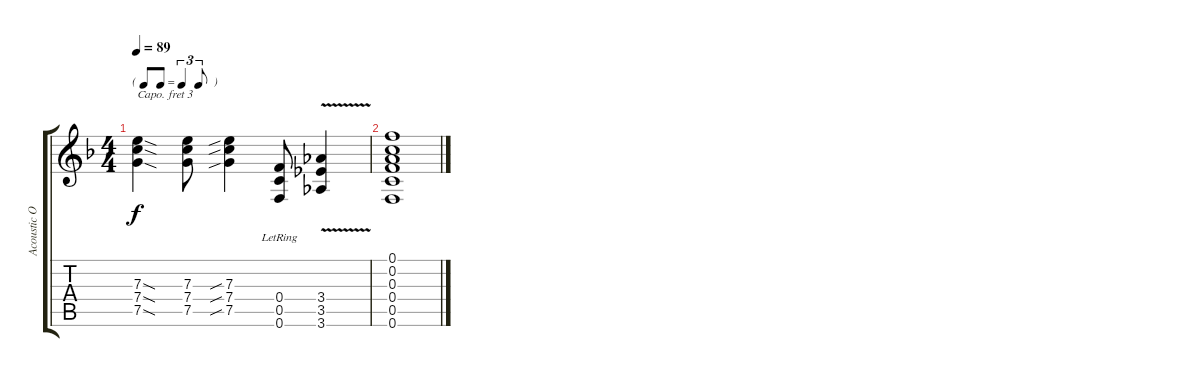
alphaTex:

\track ("Acoustic Open D capo 3" "Acoustic O") {instrument acousticguitarsteel}
\staff {score tabs}
\capo 3
\tuning (D4 A3 Gb3 D3 A2 D2) {hide}
\ts (4 4)
\tf triplet8th
\tempo 89
\clef g2
\ks f
(7.3{sod} 7.4{sod} 7.5{sod}).4{dy f} (7.3 7.4 7.5).8 (7.3{sib} 7.4{sib} 7.5{sib}).4 (0.4 0.5{lr} 0.6).8 (3.4{v} 3.5{v} 3.6{v}).4 |
(0.1 0.2 0.3 0.4 0.5 0.6).1
